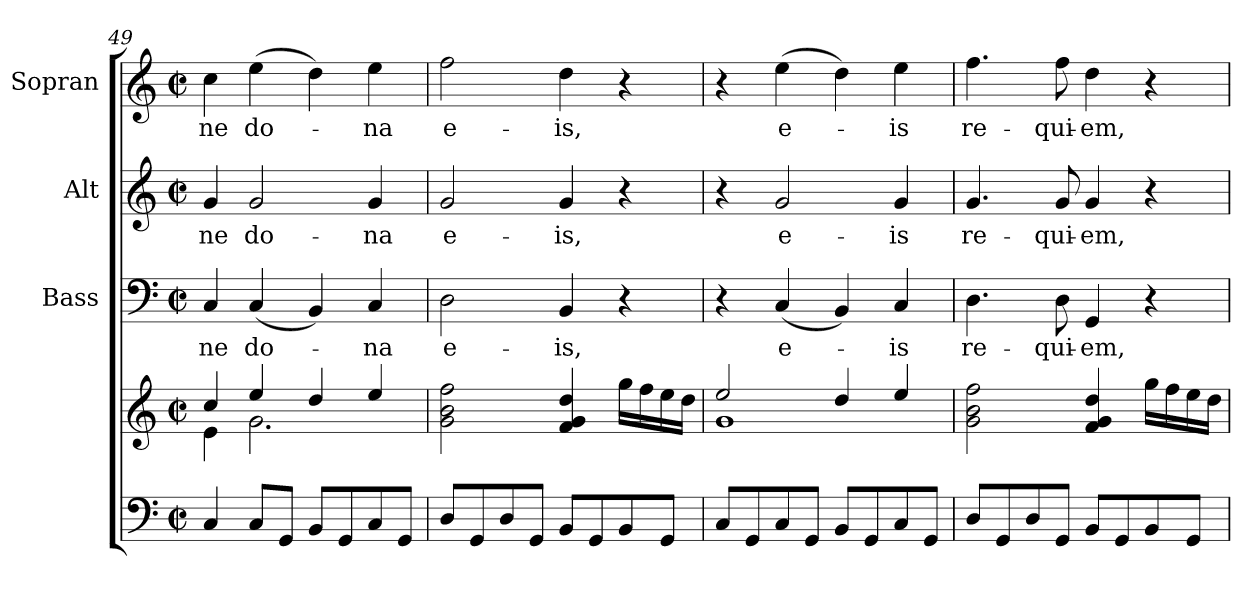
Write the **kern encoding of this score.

**kern	**kern	**kern	**text	**kern	**text	**kern	**text
*part4	*part4	*part3	*part3	*part2	*part2	*part1	*part1
*staff5	*staff4	*staff3	*staff3	*staff2	*staff2	*staff1	*staff1
*	*	*I"Bass	*	*I"Alt	*	*I"Sopran	*
*	*	*I'B.	*	*I'A.	*	*I'S.	*
*clefF4	*clefG2	*clefF4	*	*clefG2	*	*clefG2	*
*k[]	*k[]	*k[]	*	*k[]	*	*k[]	*
*C:	*C:	*C:	*	*C:	*	*C:	*
*M2/2	*M2/2	*M2/2	*	*M2/2	*	*M2/2	*
*met(c|)	*met(c|)	*met(c|)	*	*met(c|)	*	*met(c|)	*
=49	=49	=49	=49	=49	=49	=49	=49
*	*^	*	*	*	*	*	*
!	!	!	!	!LO:LY:b	!	!LO:LY:b	!	!LO:LY:b
4C/	4cc/	4e\	4C/	-ne	4g/	-ne	4cc\	-ne
!	!	!	!	!LO:LY:b	!	!LO:LY:b	!	!LO:LY:b
8C/L	4ee/	2.g\	(<4C/	do-	2g/	do-	(>4ee\	do-
8GG/J	.	.	.	.	.	.	.	.
8BB/L	4dd/	.	4BB/)	.	.	.	4dd\)	.
8GG/	.	.	.	.	.	.	.	.
!	!	!	!	!LO:LY:b	!	!LO:LY:b	!	!LO:LY:b
8C/	4ee/	.	4C/	-na	4g/	-na	4ee\	-na
8GG/J	.	.	.	.	.	.	.	.
*	*v	*v	*	*	*	*	*	*
=50	=50	=50	=50	=50	=50	=50	=50
!	!	!	!LO:LY:b	!	!LO:LY:b	!	!LO:LY:b
8D/L	2g\ 2b\ 2ff\	2D\	e-	2g/	e-	2ff\	e-
8GG/	.	.	.	.	.	.	.
8D/	.	.	.	.	.	.	.
8GG/J	.	.	.	.	.	.	.
!	!	!	!LO:LY:b	!	!LO:LY:b	!	!LO:LY:b
8BB/L	4f/ 4g/ 4dd/	4BB/	-is,	4g/	-is,	4dd\	-is,
8GG/	.	.	.	.	.	.	.
8BB/	16gg\LL	4r	.	4r	.	4r	.
.	16ff\	.	.	.	.	.	.
8GG/J	16ee\	.	.	.	.	.	.
.	16dd\JJ	.	.	.	.	.	.
=51	=51	=51	=51	=51	=51	=51	=51
*	*^	*	*	*	*	*	*
8C/L	2ee/	1g	4r	.	4r	.	4r	.
8GG/	.	.	.	.	.	.	.	.
!	!	!	!	!LO:LY:b	!	!LO:LY:b	!	!LO:LY:b
8C/	.	.	(<4C/	e-	2g/	e-	(>4ee\	e-
8GG/J	.	.	.	.	.	.	.	.
8BB/L	4dd/	.	4BB/)	.	.	.	4dd\)	.
8GG/	.	.	.	.	.	.	.	.
!	!	!	!	!LO:LY:b	!	!LO:LY:b	!	!LO:LY:b
8C/	4ee/	.	4C/	-is	4g/	-is	4ee\	-is
8GG/J	.	.	.	.	.	.	.	.
*	*v	*v	*	*	*	*	*	*
!!LO:LB:g=z
=52	=52	=52	=52	=52	=52	=52	=52
!	!	!	!LO:LY:b	!	!LO:LY:b	!	!LO:LY:b
8D/L	2g\ 2b\ 2ff\	4.D\	re-	4.g/	re-	4.ff\	re-
8GG/	.	.	.	.	.	.	.
8D/	.	.	.	.	.	.	.
!	!	!	!LO:LY:b	!	!LO:LY:b	!	!LO:LY:b
8GG/J	.	8D\	-qui-	8g/	-qui-	8ff\	-qui-
!	!	!	!LO:LY:b	!	!LO:LY:b	!	!LO:LY:b
8BB/L	4f/ 4g/ 4dd/	4GG/	-em,	4g/	-em,	4dd\	-em,
8GG/	.	.	.	.	.	.	.
8BB/	16gg\LL	4r	.	4r	.	4r	.
.	16ff\	.	.	.	.	.	.
8GG/J	16ee\	.	.	.	.	.	.
.	16dd\JJ	.	.	.	.	.	.
=	=	=	=	=	=	=	=
*-	*-	*-	*-	*-	*-	*-	*-
